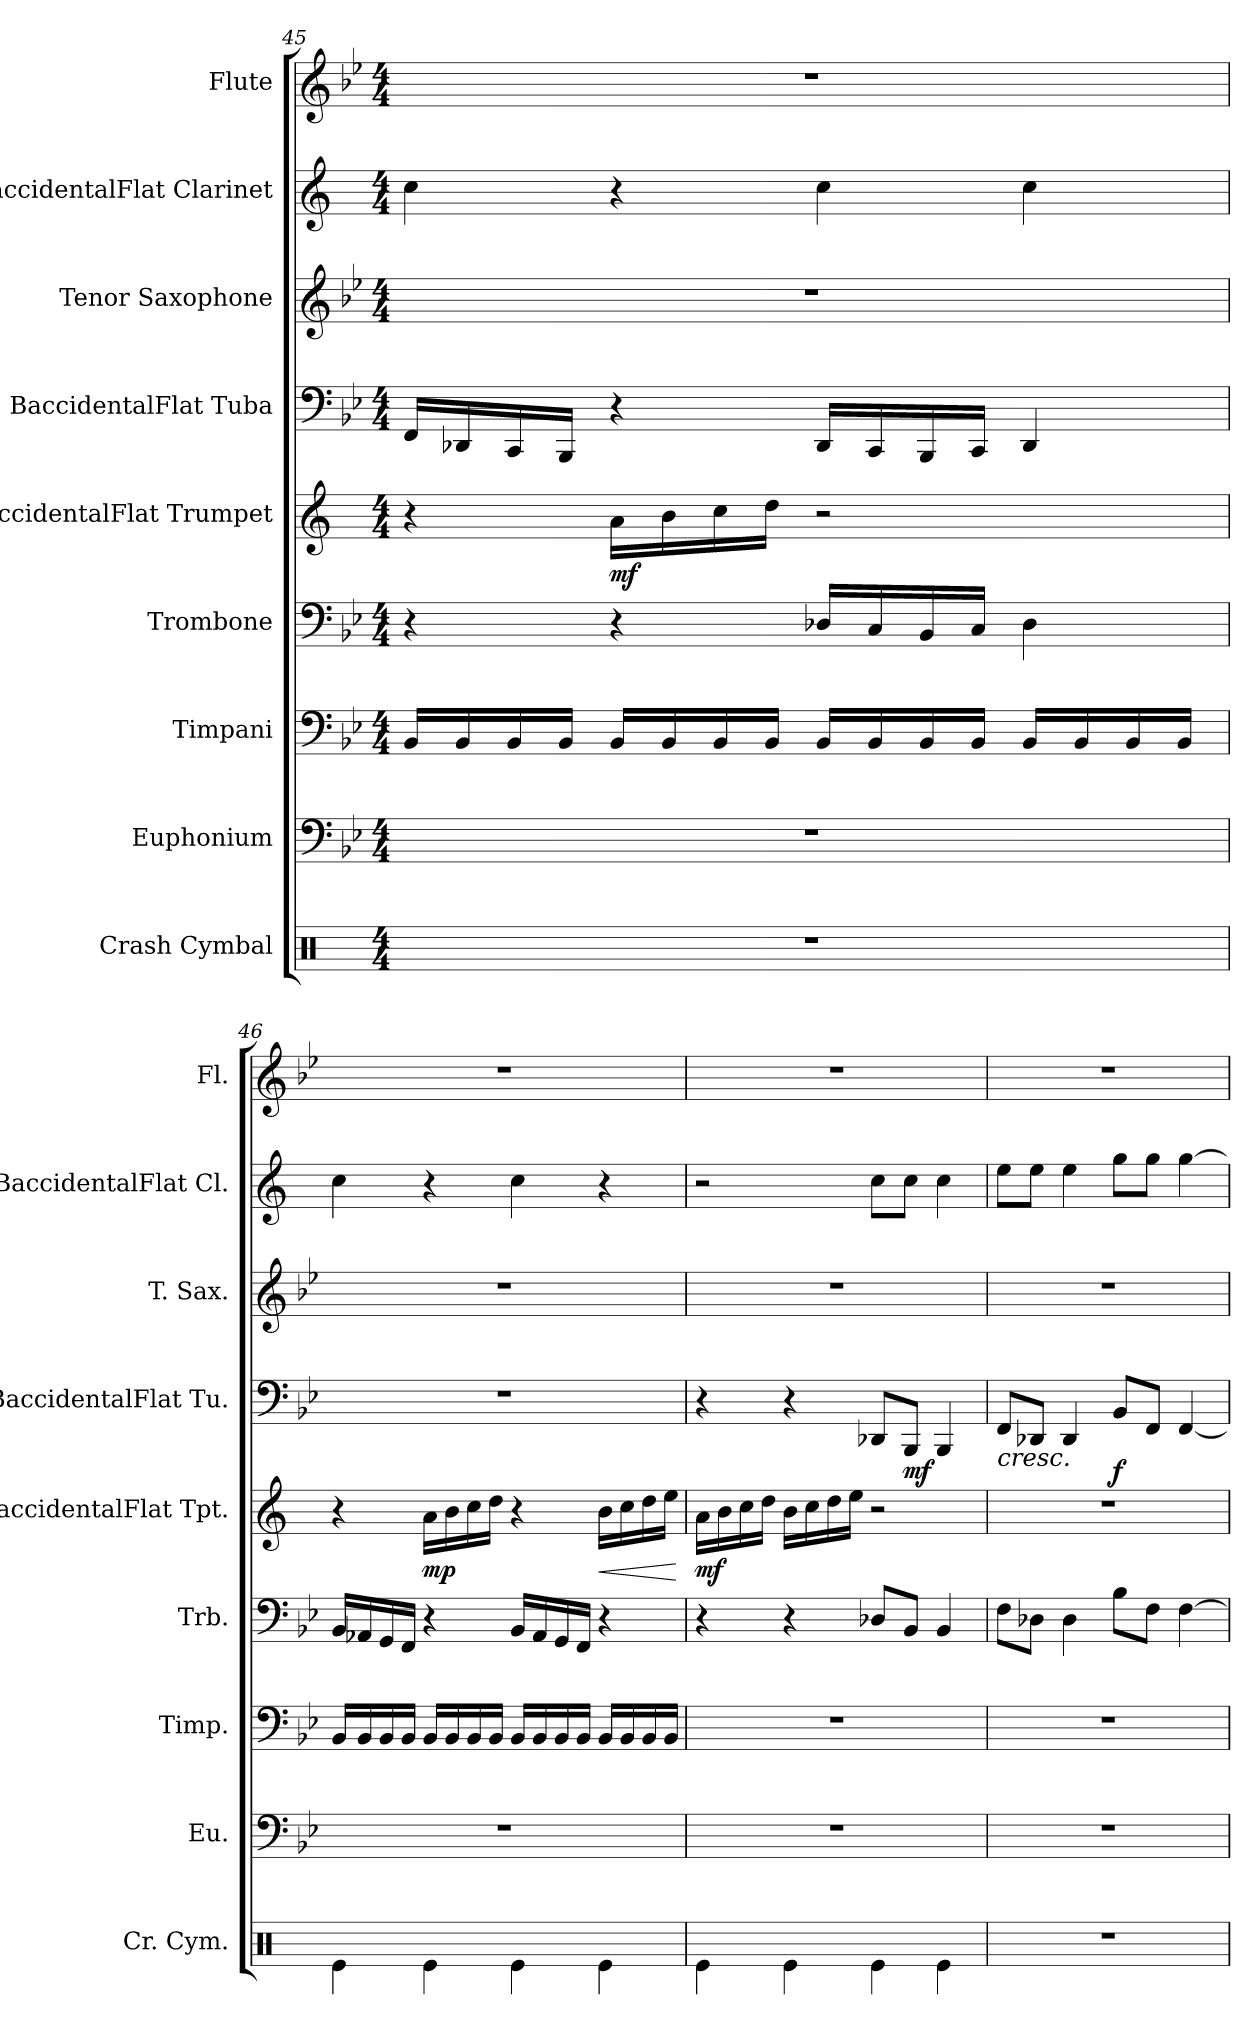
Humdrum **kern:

**kern	**kern	**kern	**kern	**kern	**dynam	**kern	**dynam	**kern	**kern	**kern
*part9	*part8	*part7	*part6	*part5	*part5	*part4	*part4	*part3	*part2	*part1
*staff9	*staff8	*staff7	*staff6	*staff5	*staff5	*staff4	*staff4	*staff3	*staff2	*staff1
*I"Crash Cymbal	*I"Euphonium	*I"Timpani	*I"Trombone	*I"BaccidentalFlat Trumpet	*	*I"BaccidentalFlat Tuba	*	*I"Tenor Saxophone	*I"BaccidentalFlat Clarinet	*I"Flute
*I'Cr. Cym.	*I'Eu.	*I'Timp.	*I'Trb.	*I'BaccidentalFlat Tpt.	*	*I'BaccidentalFlat Tu.	*	*I'T. Sax.	*I'BaccidentalFlat Cl.	*I'Fl.
!!LO:PB:g=z
*clefX	*clefF4	*clefF4	*clefF4	*clefG2	*	*clefF4	*	*clefG2	*clefG2	*clefG2
*	*	*	*	*ITrd1c2	*	*	*	*ITrd8c14	*ITrd1c2	*
*k[]	*k[b-e-]	*k[b-e-]	*k[b-e-]	*k[b-e-]	*	*k[b-e-]	*	*k[b-e-]	*k[b-e-]	*k[b-e-]
*M4/4	*M4/4	*M4/4	*M4/4	*M4/4	*	*M4/4	*	*M4/4	*M4/4	*M4/4
=45	=45	=45	=45	=45	=45	=45	=45	=45	=45	=45
1r	1r	16BB-/LL	4r	4r	.	16FF/LL	.	1r	4b-\	1r
.	.	16BB-/	.	.	.	16DD-X/	.	.	.	.
.	.	16BB-/	.	.	.	16CC/	.	.	.	.
.	.	16BB-/JJ	.	.	.	16BBB-/JJ	.	.	.	.
!	!	!	!	!	!LO:DY:b	!	!	!	!	!
.	.	16BB-/LL	4r	16g\LL	mf	4r	.	.	4r	.
.	.	16BB-/	.	16a\	.	.	.	.	.	.
.	.	16BB-/	.	16b-\	.	.	.	.	.	.
.	.	16BB-/JJ	.	16cc\JJ	.	.	.	.	.	.
.	.	16BB-/LL	16D-X/LL	2r	.	16DD-/LL	.	.	4b-\	.
.	.	16BB-/	16C/	.	.	16CC/	.	.	.	.
.	.	16BB-/	16BB-/	.	.	16BBB-/	.	.	.	.
.	.	16BB-/JJ	16C/JJ	.	.	16CC/JJ	.	.	.	.
.	.	16BB-/LL	4D-\	.	.	4DD-/	.	.	4b-\	.
.	.	16BB-/	.	.	.	.	.	.	.	.
.	.	16BB-/	.	.	.	.	.	.	.	.
.	.	16BB-/JJ	.	.	.	.	.	.	.	.
=46	=46	=46	=46	=46	=46	=46	=46	=46	=46	=46
4Re\	1r	16BB-/LL	16BB-/LL	4r	.	1r	.	1r	4b-\	1r
.	.	16BB-/	16AA-X/	.	.	.	.	.	.	.
.	.	16BB-/	16GG/	.	.	.	.	.	.	.
.	.	16BB-/JJ	16FF/JJ	.	.	.	.	.	.	.
!	!	!	!	!	!LO:DY:b	!	!	!	!	!
4Re\	.	16BB-/LL	4r	16g\LL	mp	.	.	.	4r	.
.	.	16BB-/	.	16a\	.	.	.	.	.	.
.	.	16BB-/	.	16b-\	.	.	.	.	.	.
.	.	16BB-/JJ	.	16cc\JJ	.	.	.	.	.	.
4Re\	.	16BB-/LL	16BB-/LL	4r	.	.	.	.	4b-\	.
.	.	16BB-/	16AA-/	.	.	.	.	.	.	.
.	.	16BB-/	16GG/	.	.	.	.	.	.	.
.	.	16BB-/JJ	16FF/JJ	.	.	.	.	.	.	.
!	!	!	!	!	!LO:HP:b	!	!	!	!	!
4Re\	.	16BB-/LL	4r	16a\LL	<	.	.	.	4r	.
.	.	16BB-/	.	16b-\	.	.	.	.	.	.
.	.	16BB-/	.	16cc\	.	.	.	.	.	.
.	.	16BB-/JJ	.	16dd\JJ	.	.	.	.	.	.
.	.	.	.	.	[	.	.	.	.	.
!!LO:PB:g=z
=47	=47	=47	=47	=47	=47	=47	=47	=47	=47	=47
!	!	!	!	!	!LO:DY:b	!	!	!	!	!
4Re\	1r	1r	4r	16g\LL	mf	4r	.	1r	2r	1r
.	.	.	.	16a\	.	.	.	.	.	.
.	.	.	.	16b-\	.	.	.	.	.	.
.	.	.	.	16cc\JJ	.	.	.	.	.	.
4Re\	.	.	4r	16a\LL	.	4r	.	.	.	.
.	.	.	.	16b-\	.	.	.	.	.	.
.	.	.	.	16cc\	.	.	.	.	.	.
.	.	.	.	16dd\JJ	.	.	.	.	.	.
4Re\	.	.	8D-X/L	2r	.	8DD-X/L	.	.	8b-\L	.
!	!	!	!	!	!	!	!LO:DY:b	!	!	!
.	.	.	8BB-/J	.	.	8BBB-/J	mf	.	8b-\J	.
4Re\	.	.	4BB-/	.	.	4BBB-/	.	.	4b-\	.
=48	=48	=48	=48	=48	=48	=48	=48	=48	=48	=48
!	!	!	!	!	!	!	!LO:HP:b	!	!	!
1r	1r	1r	8F\L	1r	.	8FF/L	<	1r	8dd\L	1r
.	.	.	8D-X\J	.	.	8DD-X/J	.	.	8dd\J	.
.	.	.	4D-\	.	.	4DD-/	.	.	4dd\	.
!	!	!	!	!	!	!	!LO:DY:b	!	!	!
.	.	.	8B-\L	.	.	8BB-/L	f	.	8ff\L	.
.	.	.	8F\J	.	.	8FF/J	.	.	8ff\J	.
.	.	.	[4F\	.	.	[4FF/	.	.	[4ff\	.
.	.	.	.	.	.	.	[	.	.	.
=	=	=	=	=	=	=	=	=	=	=
*-	*-	*-	*-	*-	*-	*-	*-	*-	*-	*-
